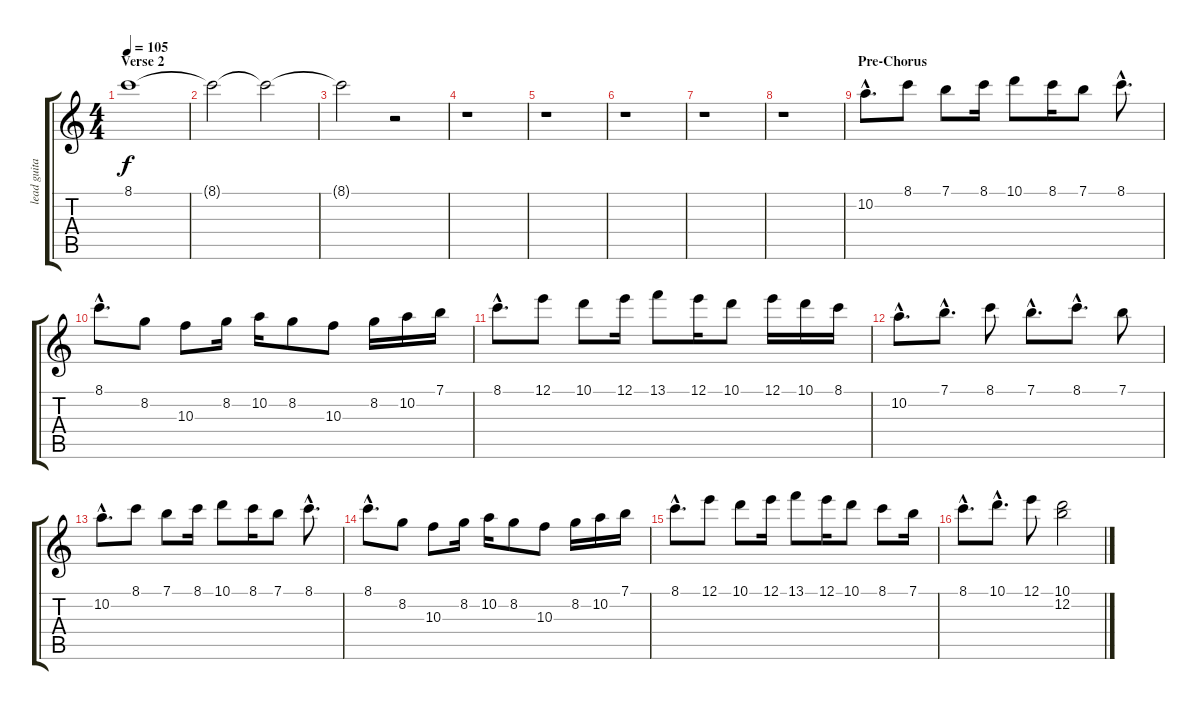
\track ("lead guitar 1" "lead guita") {instrument distortionguitar}
\staff {score tabs}
\tuning (E4 B3 G3 D3 A2 E2) {hide}
\ts (4 4)
\section ("" "Verse 2")
\tempo 105
\clef g2
\ks c
8.1.1{dy f volume 9} |
8.1{t}.2{volume 0} 8.1{t}.2 |
8.1{t}.2 r.2{volume 15} |
r.1 |
\section ("" "")
r.1 |
r.1 |
r.1 |
r.1 |
\section ("" "Pre-Chorus")
10.2{hac}.8{d volume 13} 8.1.8 7.1.8 8.1.16 10.1.8 8.1.16 7.1.8 8.1{hac}.8{d} |
8.1{hac}.8{d} 8.2.8 10.3.8 8.2.16 10.2.16 8.2.8 10.3.8 8.2.16 10.2.16 7.1.16 |
8.1{hac}.8{d} 12.1.8 10.1.8 12.1.16 13.1.8 12.1.16 10.1.8 12.1.16 10.1.16 8.1.16 |
10.2{hac}.8{d} 7.1{hac}.8{d} 8.1.8 7.1{hac}.8{d} 8.1{hac}.8{d} 7.1.8 |
10.2{hac}.8{d} 8.1.8 7.1.8 8.1.16 10.1.8 8.1.16 7.1.8 8.1{hac}.8{d} |
8.1{hac}.8{d} 8.2.8 10.3.8 8.2.16 10.2.16 8.2.8 10.3.8 8.2.16 10.2.16 7.1.16 |
8.1{hac}.8{d} 12.1.8 10.1.8 12.1.16 13.1.8 12.1.16 10.1.8 8.1.8 7.1.16 |
8.1{hac}.8{d} 10.1{hac}.8{d} 12.1.8 (10.1 12.2{ss}).2
